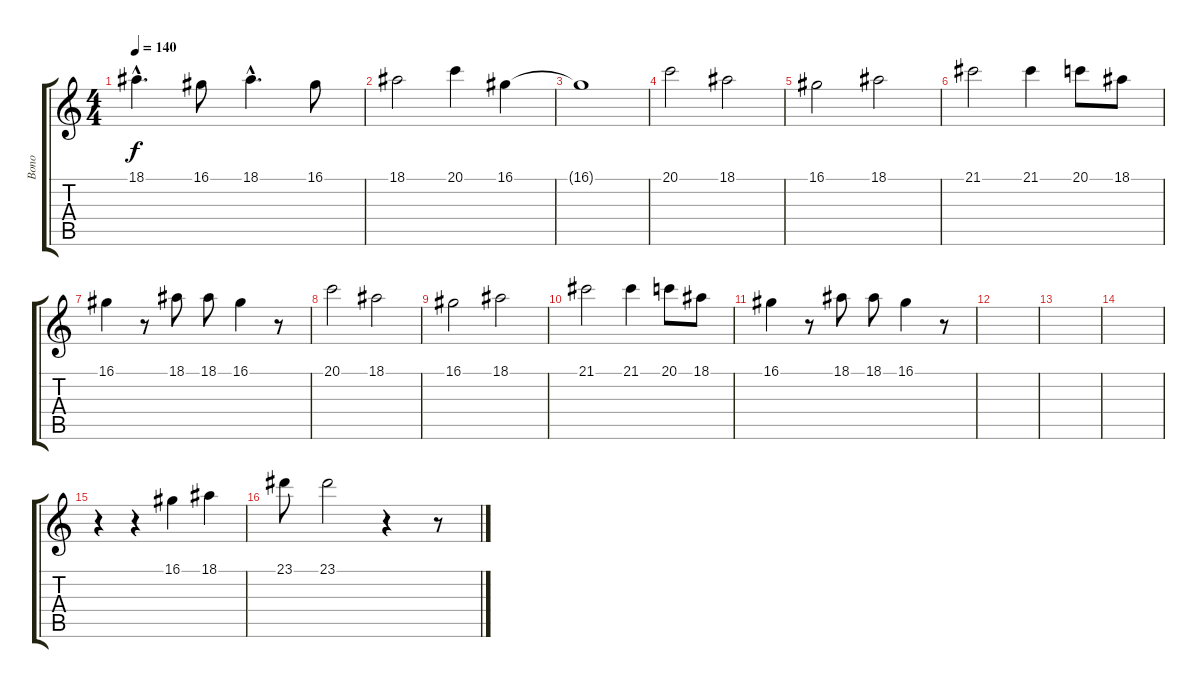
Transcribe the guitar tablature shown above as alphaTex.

\track ("Bono" "Bono") {instrument koto}
\staff {score tabs}
\tuning (E4 B3 G3 D3 A2 E2) {hide}
\ts (4 4)
\tempo 140
\clef g2
\ks c
18.1{hac}.4{d dy f} 16.1.8 18.1{hac}.4{d} 16.1.8 |
18.1.2 20.1.4 16.1.4 |
16.1{t}.1 |
20.1.2 18.1.2 |
16.1.2 18.1.2 |
21.1.2 21.1.4 20.1.8 18.1.8 |
16.1.4 r.8 18.1.8 18.1.8 16.1.4 r.8 |
20.1.2 18.1.2 |
16.1.2 18.1.2 |
21.1.2 21.1.4 20.1.8 18.1.8 |
16.1.4 r.8 18.1.8 18.1.8 16.1.4 r.8 |
|
|
|
r.4 r.4 16.1.4 18.1.4 |
23.1.8 23.1.2 r.4 r.8
